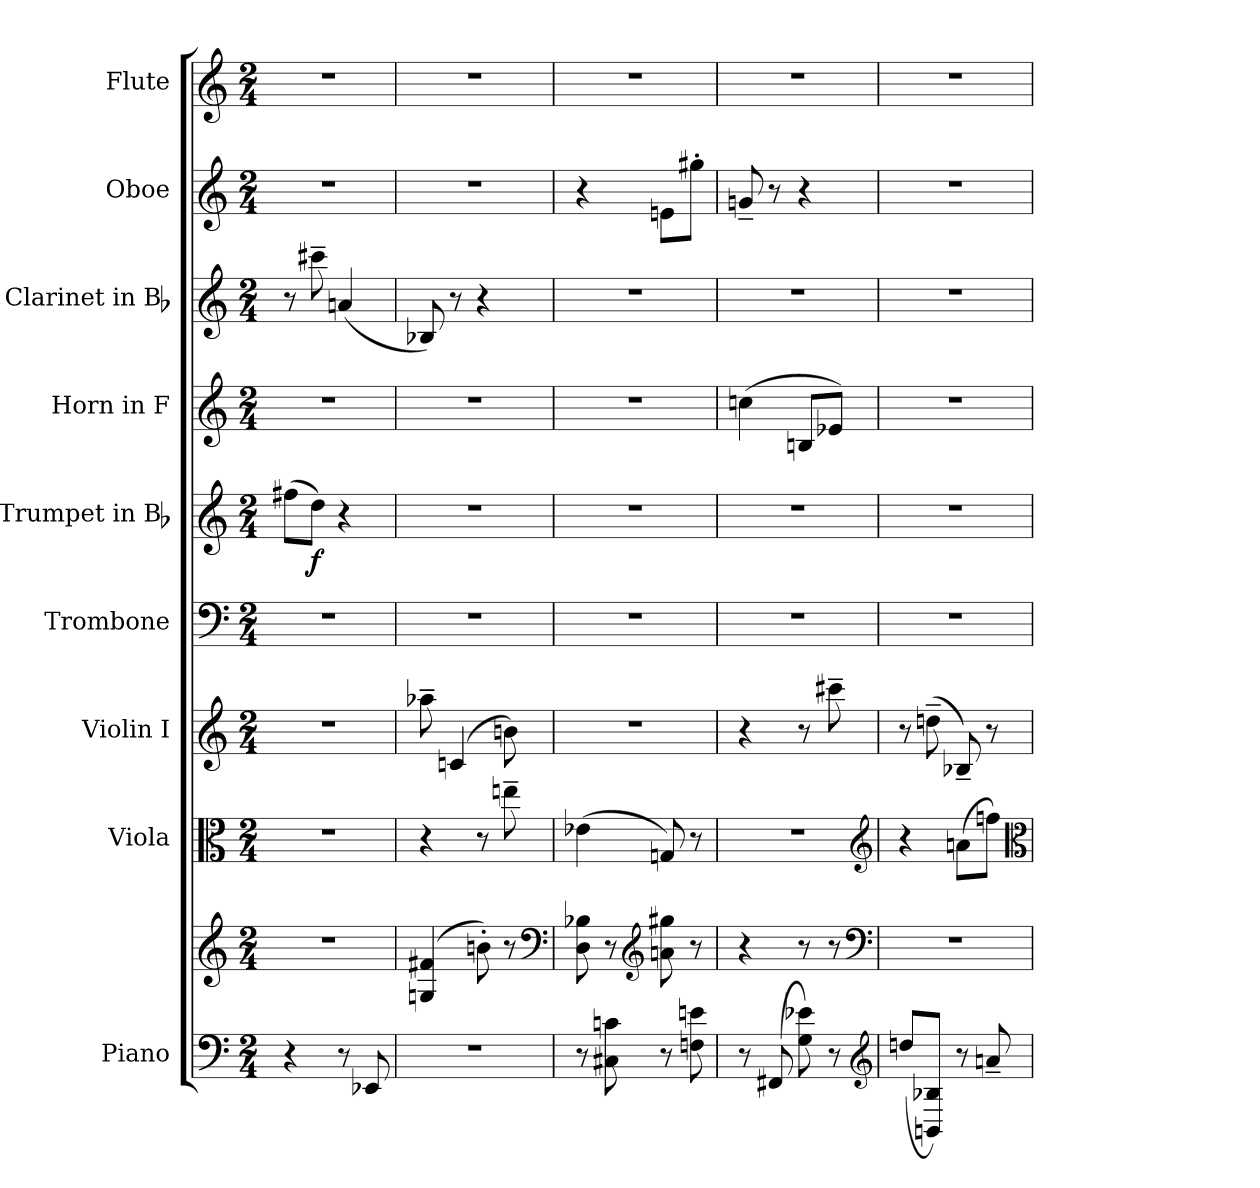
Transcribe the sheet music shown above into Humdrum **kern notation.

**kern	**kern	**kern	**kern	**kern	**kern	**dynam	**kern	**kern	**kern	**kern
*part9	*part9	*part8	*part7	*part6	*part5	*part5	*part4	*part3	*part2	*part1
*staff10	*staff9	*staff8	*staff7	*staff6	*staff5	*staff5	*staff4	*staff3	*staff2	*staff1
*I"Piano	*	*I"Viola	*I"Violin I	*I"Trombone	*I"Trumpet in Bb	*	*I"Horn in F	*I"Clarinet in Bb	*I"Oboe	*I"Flute
*I'Pno.	*	*I'Vla.	*I'Vln. I	*I'Tbn.	*I'Tpt.	*	*I'Hn.	*I'Cl.	*I'Ob.	*I'Fl.
*clefF4	*clefG2	*clefC3	*clefG2	*clefF4	*clefG2	*	*clefG2	*clefG2	*clefG2	*clefG2
*k[]	*k[]	*k[]	*k[]	*k[]	*k[]	*	*	*k[]	*k[]	*k[]
*M2/4	*M2/4	*M2/4	*M2/4	*M2/4	*M2/4	*	*M2/4	*M2/4	*M2/4	*M2/4
=1	=1	=1	=1	=1	=1	=1	=1	=1	=1	=1
4r	2r	2r	2r	2r	(8ff#XL	.	2r	8r	2r	2r
.	.	.	.	.	8ddJ)	f	.	8ccc#X~	.	.
8r	.	.	.	.	4r	.	.	(4an	.	.
8EE-X	.	.	.	.	.	.	.	.	.	.
=2	=2	=2	=2	=2	=2	=2	=2	=2	=2	=2
2r	(4Gn 4f#X	4r	8aa-X~	2r	2r	.	2r	8B-X)	2r	2r
.	.	.	(4cn	.	.	.	.	8r	.	.
.	8bn')	8r	.	.	.	.	.	4r	.	.
.	8r	8een~	8bn)	.	.	.	.	.	.	.
*	*clefF4	*	*	*	*	*	*	*	*	*
=3	=3	=3	=3	=3	=3	=3	=3	=3	=3	=3
8r	8D 8B-X	(4e-X	2r	2r	2r	.	2r	2r	4r	2r
8C#X 8cn	8r	.	.	.	.	.	.	.	.	.
*	*clefG2	*	*	*	*	*	*	*	*	*
8r	8an 8gg#X	8Gn)	.	.	.	.	.	.	8enL	.
8Fn 8en	8r	8r	.	.	.	.	.	.	8gg#X'J	.
=4	=4	=4	=4	=4	=4	=4	=4	=4	=4	=4
8r	4r	2r	4r	2r	2r	.	(4ccn	2r	8gn~	2r
(8FF#X	.	.	.	.	.	.	.	.	8r	.
8G 8e-X)	8r	.	8r	.	.	.	8BnL	.	4r	.
8r	8r	.	8ccc#X~	.	.	.	8e-XJ)	.	.	.
*clefG2	*clefF4	*clefG2	*	*	*	*	*	*	*	*
=5	=5	=5	=5	=5	=5	=5	=5	=5	=5	=5
(8ddnL	2r	4r	8r	2r	2r	.	2r	2r	2r	2r
8BBn 8B-XJ)	.	.	(8ddn~	.	.	.	.	.	.	.
8r	.	(8anL	8B-X~)	.	.	.	.	.	.	.
8an~	.	8ffnJ)	8r	.	.	.	.	.	.	.
*	*	*clefC3	*	*	*	*	*	*	*	*
=	=	=	=	=	=	=	=	=	=	=
*-	*-	*-	*-	*-	*-	*-	*-	*-	*-	*-
